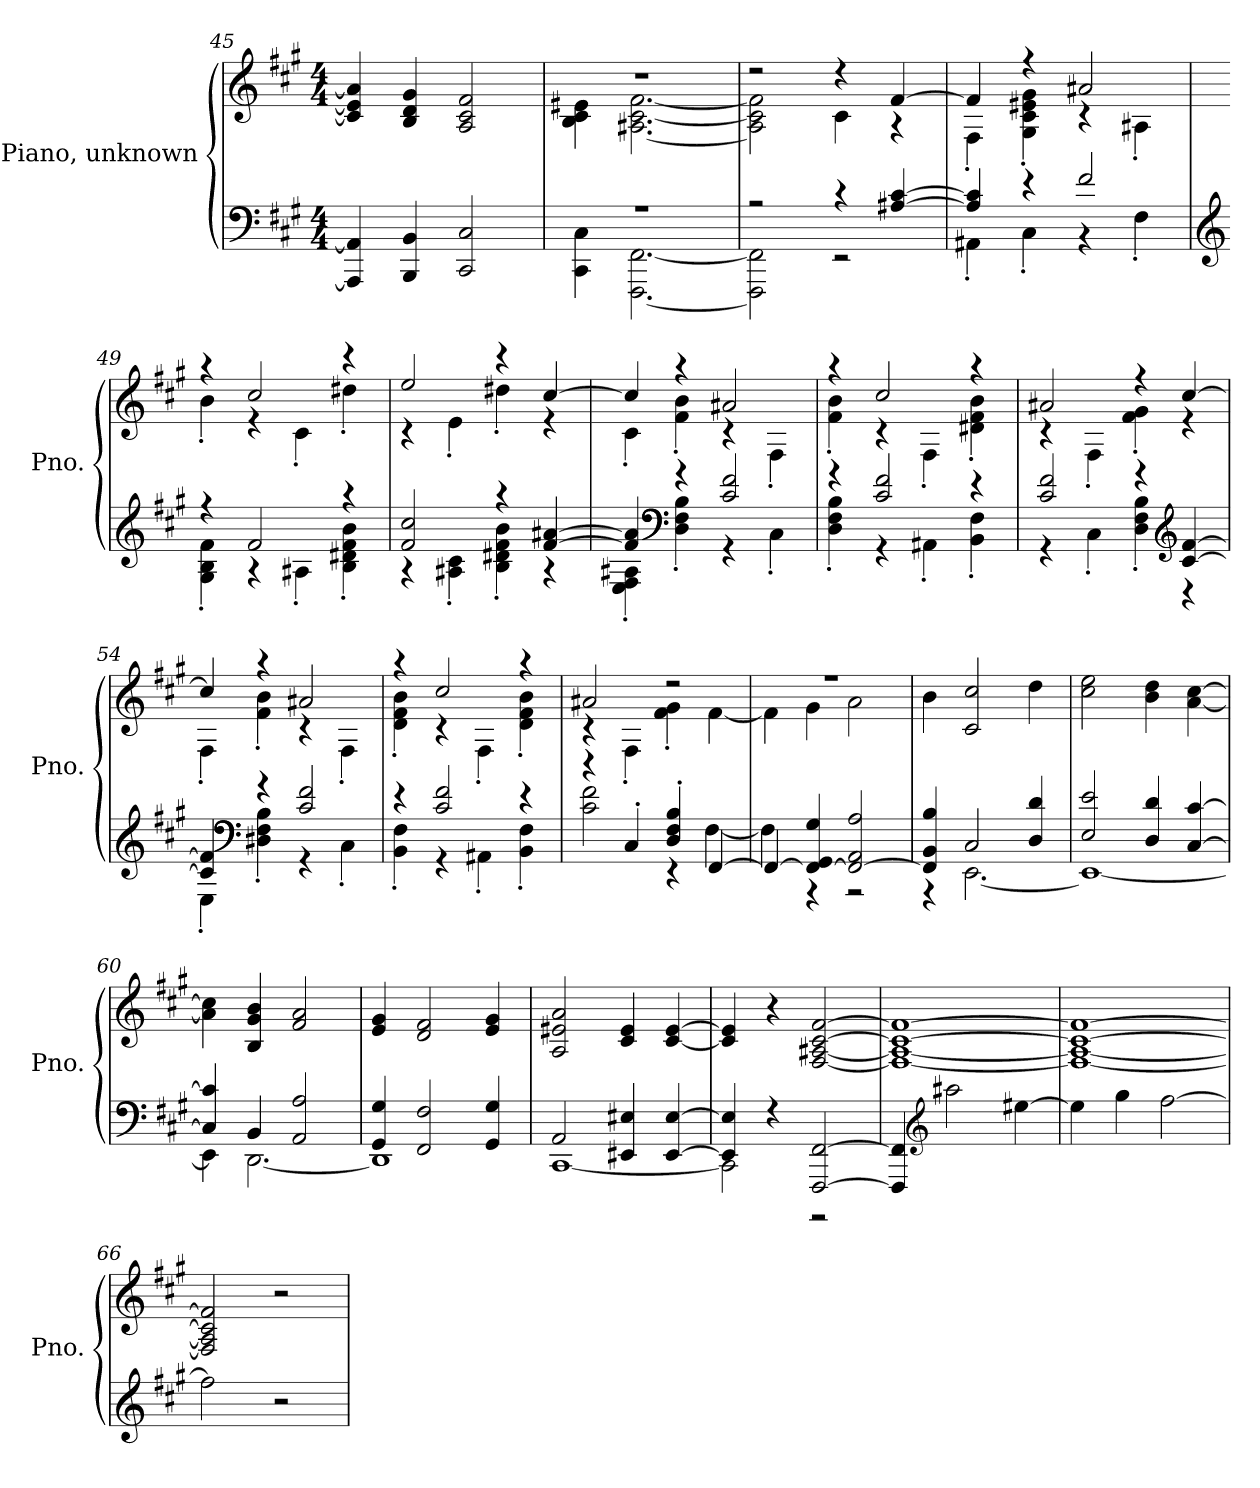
**kern	**kern
*part1	*part1
*staff2	*staff1
*I"Piano, unknown	*
*I'Pno.	*
*clefF4	*clefG2
*k[f#c#g#]	*k[f#c#g#]
*M4/4	*M4/4
=45	=45
4AAA/] 4AA/]	4c#/] 4e/] 4a/]
4BBB/ 4BB/	4B/ 4d/ 4g#/
2CC#/ 2C#/	2A/ 2c#/ 2f#/
=46	=46
*^	*^
1r	4CC#\ 4C#\	1r	4B\ 4c#\ 4e#X\
.	[2.FFF#\ [2.FF#\	.	[2.A#X\ [2.c#\ [2.f#\
=47	=47	=47	=47
2r	2FFF#\] 2FF#\]	2r	2A#\] 2c#\] 2f#\]
4r	2r	4r	4c#\
[4A#X/ [4c#/	.	[4f#/	4r
=48	=48	=48	=48
4A#/] 4c#/]	4AA#X'\	4f#/]	4F#'\
4r	4C#'\	4r	4G#\' 4c#\' 4e#X\' 4g#\'
2f#/	4r	2a#X/	4r
.	4F#'\	.	4A#X'\
=49	=49	=49	=49
*clefG2	*	*	*
4r	4G#\' 4B\' 4f#\'	4r	4b'\
2f#/	4r	2cc#/	4r
.	4A#X'\	.	4c#'\
4r	4B\' 4d#X\' 4f#\' 4b\'	4r	4dd#X'\
!!LO:LB:g=z	!!
=50	=50	=50	=50
2f#/ 2cc#/	4r	2ee/	4r
.	4A#X\' 4c#\'	.	4e'\
4r	4B\' 4d#X\' 4f#\' 4b\'	4r	4dd#X'\
[4f#/ [4a#X/	4r	[4cc#/	4r
=51	=51	=51	=51
4f#/] 4a#/]	4E\' 4F#\' 4A#X\'	4cc#/]	4c#'\
*clefF4	*	*	*
4r	4D\' 4F#\' 4B\'	4r	4f#\' 4b\'
2c#/ 2f#/	4r	2a#X/	4r
.	4C#'\	.	4F#'\
=52	=52	=52	=52
4r	4D\' 4F#\' 4B\'	4r	4f#\' 4b\'
2c#/ 2f#/	4r	2cc#/	4r
.	4AA#X'\	.	4F#'\
4r	4BB\' 4F#\'	4r	4d#X\' 4f#\' 4b\'
=53	=53	=53	=53
2c#/ 2f#/	4r	2a#X/	4r
.	4C#'\	.	4F#'\
4r	4D\' 4F#\' 4B\'	4r	4f#\' 4g#\'
*clefG2	*	*	*
[4c#/ [4f#/	4r	[4cc#/	4r
=54	=54	=54	=54
4c#/] 4f#/]	4E'\	4cc#/]	4F#'\
*clefF4	*	*	*
4r	4D#X\' 4F#\' 4B\'	4r	4f#\' 4b\'
2c#/ 2f#/	4r	2a#X/	4r
.	4C#'\	.	4F#'\
!!LO:LB:g=z	!!
=55	=55	=55	=55
4r	4BB\' 4F#\'	4r	4d\' 4f#\' 4b\'
2c#/ 2f#/	4r	2cc#/	4r
.	4AA#X'\	.	4F#'\
4r	4BB\' 4F#\'	4r	4d\' 4f#\' 4b\'
=56	=56	=56	=56
4r	2c#\ 2f#\	2a#X/	4r
4C#'/	.	.	4F#'\
4D/' 4F#/' 4B/'	4r	2r	4f#\' 4g#\'
[4FF#/	[4F#\	.	[4f#\
=57	=57	=57	=57
4FF#/_	4F#\]	1r	4f#\]
4FF#/_ 4GG#/ 4G#/	4r	.	4g#\
2FF#/_ 2AA/ 2A/	2r	.	2a\
*	*	*v	*v
=58	=58	=58
4FF#/] 4BB/ 4B/	4r	4b\
2C#/	[2.EE\	2c#/ 2cc#/
4D/ 4d/	.	4dd\
=59	=59	=59
2E/ 2e/	1EE_	2cc#\ 2ee\
4D/ 4d/	.	4b\ 4dd\
[4C#/ [4c#/	.	[4a\ [4cc#\
=60	=60	=60
4C#/] 4c#/]	4EE\]	4a\] 4cc#\]
4BB/	[2.DD\	4B/ 4g#/ 4b/
2AA/ 2A/	.	2f#/ 2a/
=61	=61	=61
4GG#/ 4G#/	1DD]	4e/ 4g#/
2FF#/ 2F#/	.	2d/ 2f#/
4GG#/ 4G#/	.	4e/ 4g#/
=62	=62	=62
2AA/	[1CC#	2A/ 2e#X/ 2a/
4EE#X/ 4E#X/	.	4c#/ 4e#/
[4EE#/ [4E#/	.	[4c#/ [4e#/
!!LO:LB:g=z
=63	=63	=63
4EE#/] 4E#/]	2CC#\]	4c#/] 4e#/]
4r	.	4r
[2FFF#/ [2FF#/	2r	[2F#/ [2A#X/ [2c#/ [2f#/
*v	*v	*
=64	=64
4FFF#/] 4FF#/]	1F#_ 1A#_ 1c#_ 1f#_
*clefG2	*
2aa#X\	.
[4ee#X\	.
=65	=65
4ee#\]	1F#_ 1A#_ 1c#_ 1f#_
4gg#\	.
[2ff#\	.
=66	=66
2ff#\]	2F#/] 2A#/] 2c#/] 2f#/]
2r	2r
=	=
*-	*-
